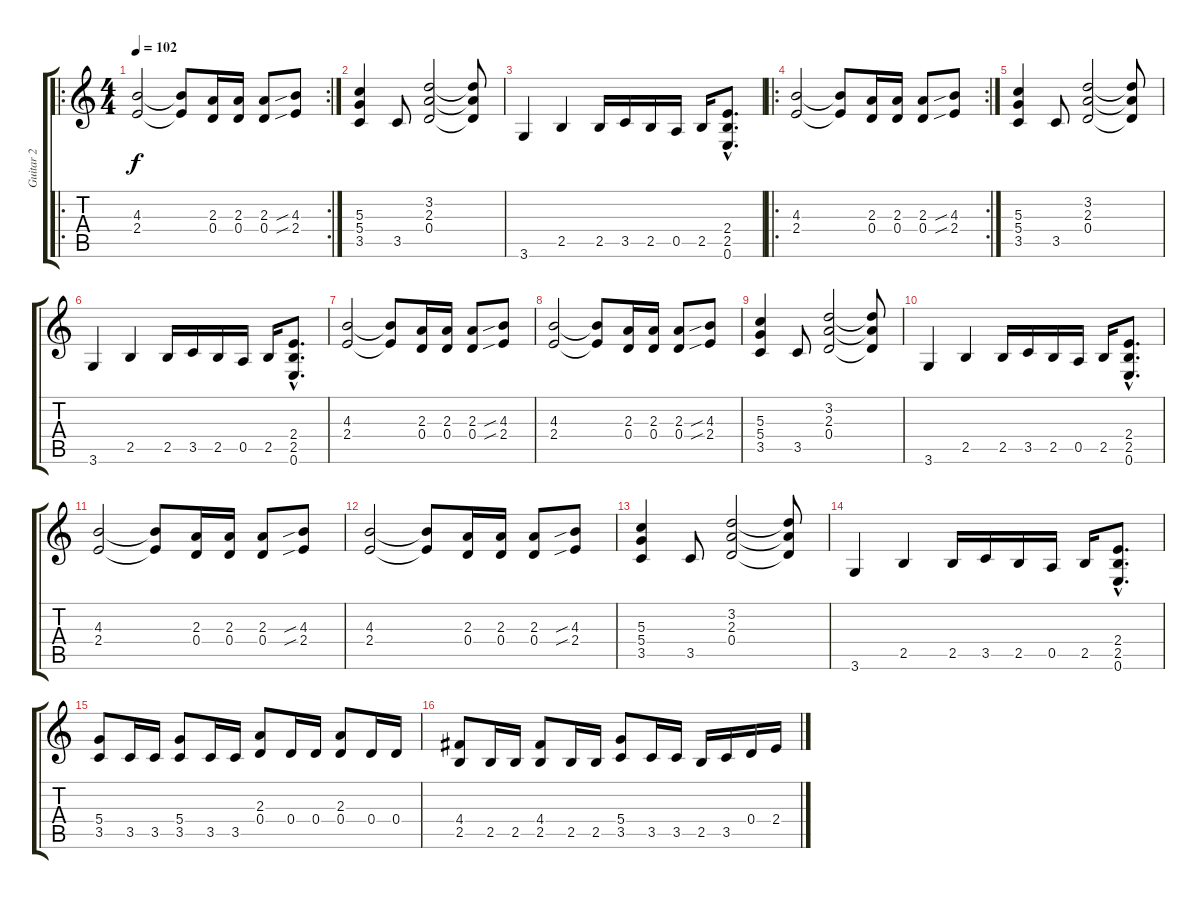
\track ("Guitar 2" "Guitar 2") {instrument distortionguitar}
\staff {score tabs}
\tuning (E4 B3 G3 D3 A2 E2) {hide}
\ro
\rc 2
\ts (4 4)
\tempo 102
\clef g2
\ks c
(4.3 2.4).2{dy f instrument distortionguitar} (4.3{t} 2.4{t}).8 (2.3 0.4).16 (2.3 0.4).16 (2.3 0.4).8 (4.3{sib} 2.4{sib}).8 |
(5.3 5.4 3.5).4 3.5.8 (3.2 2.3 0.4).2 (3.2{t} 2.3{t} 0.4{t}).8 |
3.6.4 2.5.4 2.5.16 3.5.16 2.5.16 0.5.16 2.5.16 (2.4{hac} 2.5{hac} 0.6{hac}).8{d} |
\ro
\rc 2
(4.3 2.4).2 (4.3{t} 2.4{t}).8 (2.3 0.4).16 (2.3 0.4).16 (2.3 0.4).8 (4.3{sib} 2.4{sib}).8 |
(5.3 5.4 3.5).4 3.5.8 (3.2 2.3 0.4).2 (3.2{t} 2.3{t} 0.4{t}).8 |
3.6.4 2.5.4 2.5.16 3.5.16 2.5.16 0.5.16 2.5.16 (2.4{hac} 2.5{hac} 0.6{hac}).8{d} |
(4.3 2.4).2 (4.3{t} 2.4{t}).8 (2.3 0.4).16 (2.3 0.4).16 (2.3 0.4).8 (4.3{sib} 2.4{sib}).8 |
(4.3 2.4).2 (4.3{t} 2.4{t}).8 (2.3 0.4).16 (2.3 0.4).16 (2.3 0.4).8 (4.3{sib} 2.4{sib}).8 |
(5.3 5.4 3.5).4 3.5.8 (3.2 2.3 0.4).2 (3.2{t} 2.3{t} 0.4{t}).8 |
3.6.4 2.5.4 2.5.16 3.5.16 2.5.16 0.5.16 2.5.16 (2.4{hac} 2.5{hac} 0.6{hac}).8{d} |
(4.3 2.4).2 (4.3{t} 2.4{t}).8 (2.3 0.4).16 (2.3 0.4).16 (2.3 0.4).8 (4.3{sib} 2.4{sib}).8 |
(4.3 2.4).2 (4.3{t} 2.4{t}).8 (2.3 0.4).16 (2.3 0.4).16 (2.3 0.4).8 (4.3{sib} 2.4{sib}).8 |
(5.3 5.4 3.5).4 3.5.8 (3.2 2.3 0.4).2 (3.2{t} 2.3{t} 0.4{t}).8 |
3.6.4 2.5.4 2.5.16 3.5.16 2.5.16 0.5.16 2.5.16 (2.4{hac} 2.5{hac} 0.6{hac}).8{d} |
(5.4 3.5).8 3.5.16 3.5.16 (5.4 3.5).8 3.5.16 3.5.16 (2.3 0.4).8 0.4.16 0.4.16 (2.3 0.4).8 0.4.16 0.4.16 |
(4.4 2.5).8 2.5.16 2.5.16 (4.4 2.5).8 2.5.16 2.5.16 (5.4 3.5).8 3.5.16 3.5.16 2.5.16 3.5.16 0.4.16 2.4.16
